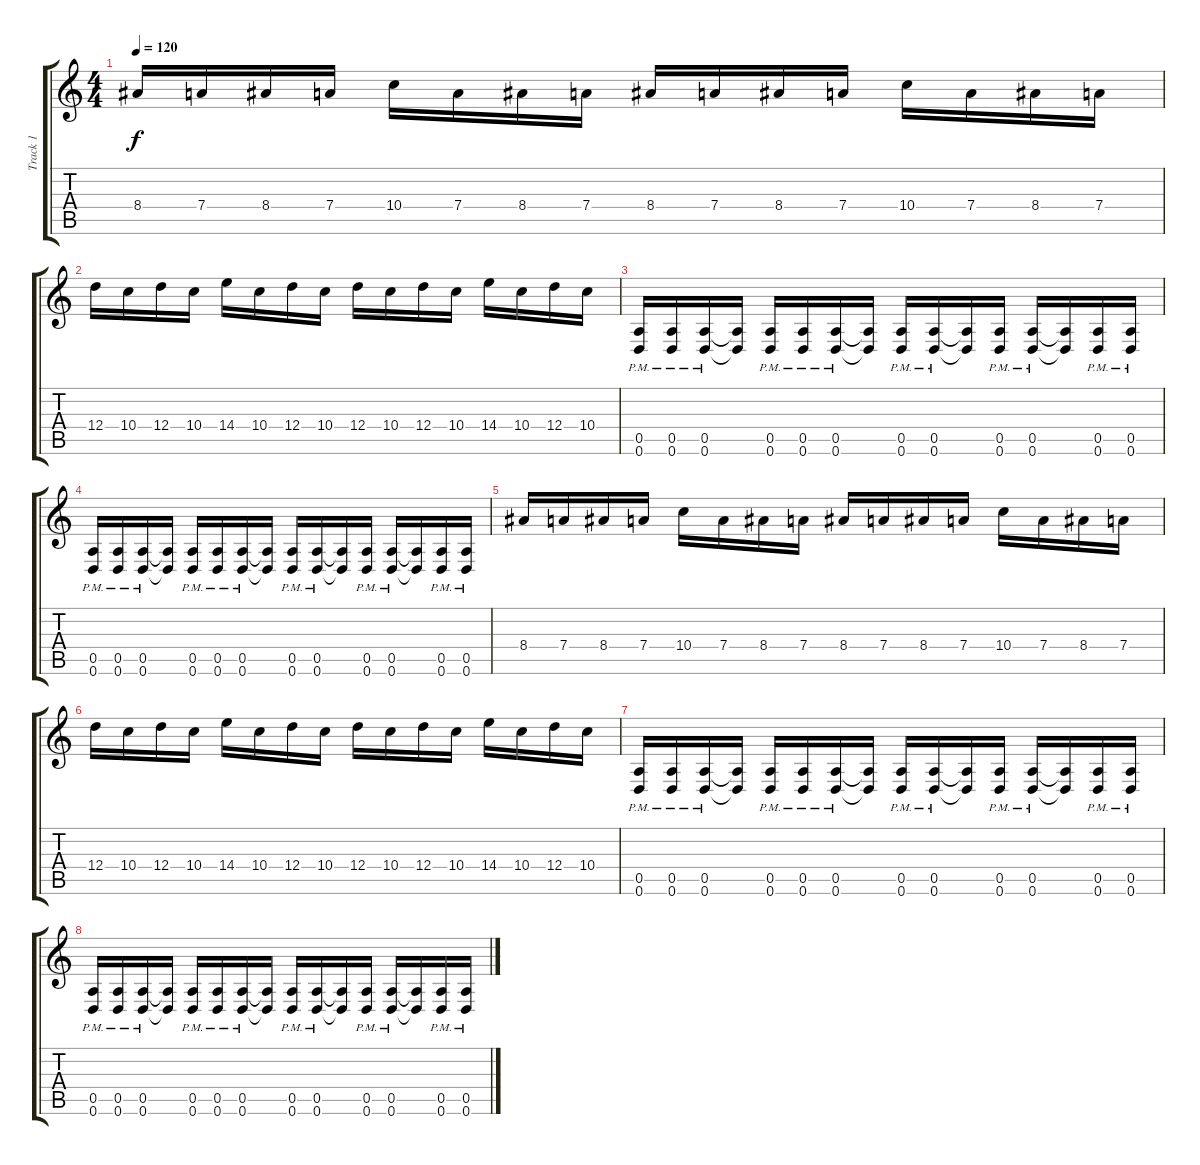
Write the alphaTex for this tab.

\track ("Track 1" "Track 1") {instrument distortionguitar}
\staff {score tabs}
\tuning (E4 B3 G3 D3 A2 D2) {hide}
\ts (4 4)
\tempo 120
\clef g2
\ks c
8.4.16{dy f} 7.4.16 8.4.16 7.4.16 10.4.16 7.4.16 8.4.16 7.4.16 8.4.16 7.4.16 8.4.16 7.4.16 10.4.16 7.4.16 8.4.16 7.4.16 |
12.4.16 10.4.16 12.4.16 10.4.16 14.4.16 10.4.16 12.4.16 10.4.16 12.4.16 10.4.16 12.4.16 10.4.16 14.4.16 10.4.16 12.4.16 10.4.16 |
(0.5{pm} 0.6{pm}).16 (0.5{pm} 0.6{pm}).16 (0.5{pm} 0.6{pm}).16 (0.5{t} 0.6{t}).16 (0.5{pm} 0.6{pm}).16 (0.5{pm} 0.6{pm}).16 (0.5{pm} 0.6{pm}).16 (0.5{t} 0.6{t}).16 (0.5{pm} 0.6{pm}).16 (0.5{pm} 0.6{pm}).16 (0.5{t} 0.6{t}).16 (0.5{pm} 0.6{pm}).16 (0.5{pm} 0.6{pm}).16 (0.5{t} 0.6{t}).16 (0.5{pm} 0.6{pm}).16 (0.5{pm} 0.6{pm}).16 |
(0.5{pm} 0.6{pm}).16 (0.5{pm} 0.6{pm}).16 (0.5{pm} 0.6{pm}).16 (0.5{t} 0.6{t}).16 (0.5{pm} 0.6{pm}).16 (0.5{pm} 0.6{pm}).16 (0.5{pm} 0.6{pm}).16 (0.5{t} 0.6{t}).16 (0.5{pm} 0.6{pm}).16 (0.5{pm} 0.6{pm}).16 (0.5{t} 0.6{t}).16 (0.5{pm} 0.6{pm}).16 (0.5{pm} 0.6{pm}).16 (0.5{t} 0.6{t}).16 (0.5{pm} 0.6{pm}).16 (0.5{pm} 0.6{pm}).16 |
8.4.16 7.4.16 8.4.16 7.4.16 10.4.16 7.4.16 8.4.16 7.4.16 8.4.16 7.4.16 8.4.16 7.4.16 10.4.16 7.4.16 8.4.16 7.4.16 |
12.4.16 10.4.16 12.4.16 10.4.16 14.4.16 10.4.16 12.4.16 10.4.16 12.4.16 10.4.16 12.4.16 10.4.16 14.4.16 10.4.16 12.4.16 10.4.16 |
(0.5{pm} 0.6{pm}).16 (0.5{pm} 0.6{pm}).16 (0.5{pm} 0.6{pm}).16 (0.5{t} 0.6{t}).16 (0.5{pm} 0.6{pm}).16 (0.5{pm} 0.6{pm}).16 (0.5{pm} 0.6{pm}).16 (0.5{t} 0.6{t}).16 (0.5{pm} 0.6{pm}).16 (0.5{pm} 0.6{pm}).16 (0.5{t} 0.6{t}).16 (0.5{pm} 0.6{pm}).16 (0.5{pm} 0.6{pm}).16 (0.5{t} 0.6{t}).16 (0.5{pm} 0.6{pm}).16 (0.5{pm} 0.6{pm}).16 |
(0.5{pm} 0.6{pm}).16 (0.5{pm} 0.6{pm}).16 (0.5{pm} 0.6{pm}).16 (0.5{t} 0.6{t}).16 (0.5{pm} 0.6{pm}).16 (0.5{pm} 0.6{pm}).16 (0.5{pm} 0.6{pm}).16 (0.5{t} 0.6{t}).16 (0.5{pm} 0.6{pm}).16 (0.5{pm} 0.6{pm}).16 (0.5{t} 0.6{t}).16 (0.5{pm} 0.6{pm}).16 (0.5{pm} 0.6{pm}).16 (0.5{t} 0.6{t}).16 (0.5{pm} 0.6{pm}).16 (0.5{pm} 0.6{pm}).16
